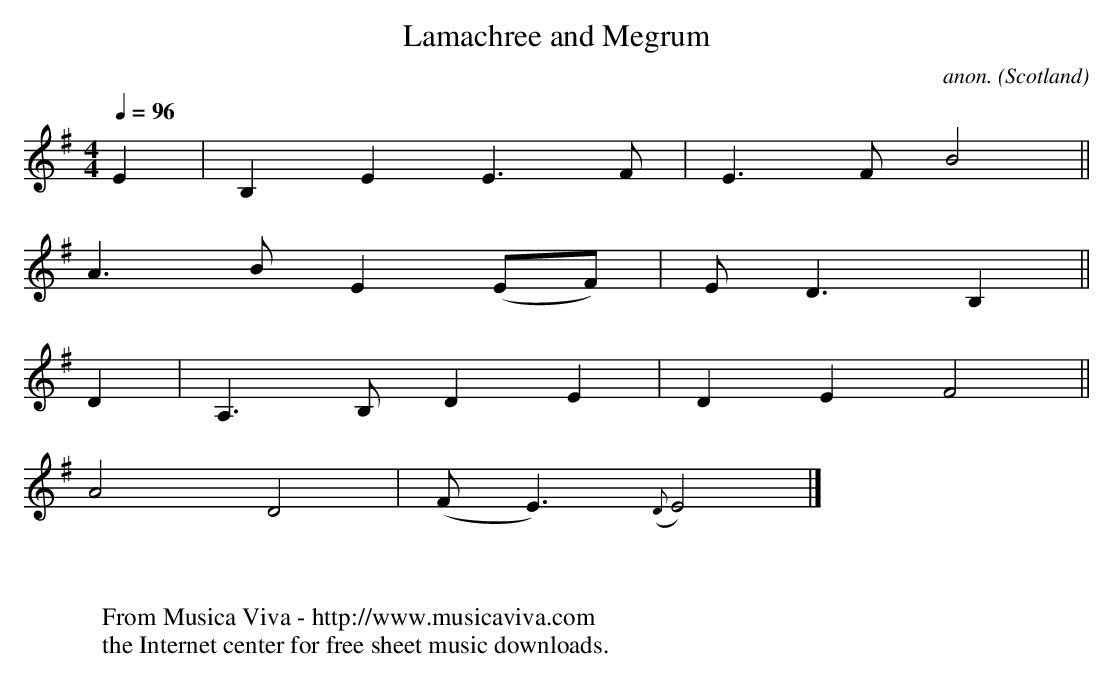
X:1
T:Lamachree and Megrum
C:anon.
O:Scotland
M:4/4
L:1/4
Q:1/4=96
K:EMin
E|B,E   E>F    |E>F       B2 ||
  A>B   E(E/F/)|E<D       B, ||
D|A,>B, DE     |DE        F2 ||
  A2    D2     |(F<E) ({D}E2)|]
W:
W:
W:  From Musica Viva - http://www.musicaviva.com
W:  the Internet center for free sheet music downloads.
